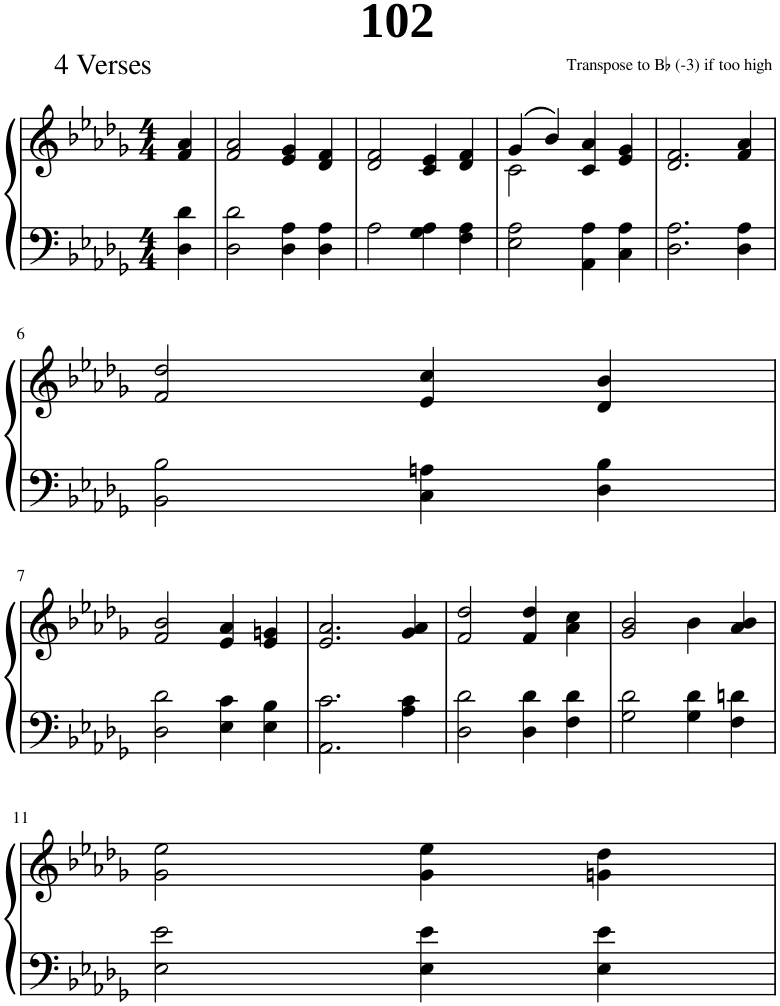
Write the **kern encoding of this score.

**kern	**kern
*part1	*part1
*staff2	*staff1
*I"Piano	*
*I'Pno.	*
*clefF4	*clefG2
*k[b-e-a-d-g-]	*k[b-e-a-d-g-]
*M4/4	*M4/4
=1	=1
4D-\ 4d-\	4f/ 4a-/
=2	=2
2D-\ 2d-\	2f/ 2a-/
4D-\ 4A-\	4e-/ 4g-/
4D-\ 4A-\	4d-/ 4f/
=3	=3
2A-\	2d-/ 2f/
4G-\ 4A-\	4c/ 4e-/
4F\ 4A-\	4d-/ 4f/
=4	=4
*	*^
2E-\ 2A-\	(4g-/	2c\
.	4b-/)	.
4AA-\ 4A-\	4c/ 4a-/	2ryy
4C\ 4A-\	4e-/ 4g-/	.
*	*v	*v
=5	=5
2.D-\ 2.A-\	2.d-/ 2.f/
4D-\ 4A-\	4f/ 4a-/
!!LO:LB:g=z
=6	=6
2BB-\ 2B-\	2f/ 2dd-/
4C\ 4An\	4e-/ 4cc/
4D-\ 4B-\	4d-/ 4b-/
!!LO:LB:g=z
=7	=7
2D-\ 2d-\	2f/ 2b-/
4E-\ 4c\	4e-/ 4a-/
4E-\ 4B-\	4e-/ 4gn/
=8	=8
2.AA-\ 2.c\	2.e-/ 2.a-/
4A-\ 4c\	4g-/ 4a-/
=9	=9
2D-\ 2d-\	2f/ 2dd-/
4D-\ 4d-\	4f/ 4dd-/
4F\ 4d-\	4a-\ 4cc\
=10	=10
2G-\ 2d-\	2g-/ 2b-/
4G-\ 4d-\	4b-\
4F\ 4dn\	4a-/ 4b-/
!!LO:LB:g=z
=11	=11
2E-\ 2e-\	2g-\ 2ee-\
4E-\ 4e-\	4g-\ 4ee-\
4E-\ 4e-\	4gn\ 4dd-\
=	=
*-	*-
